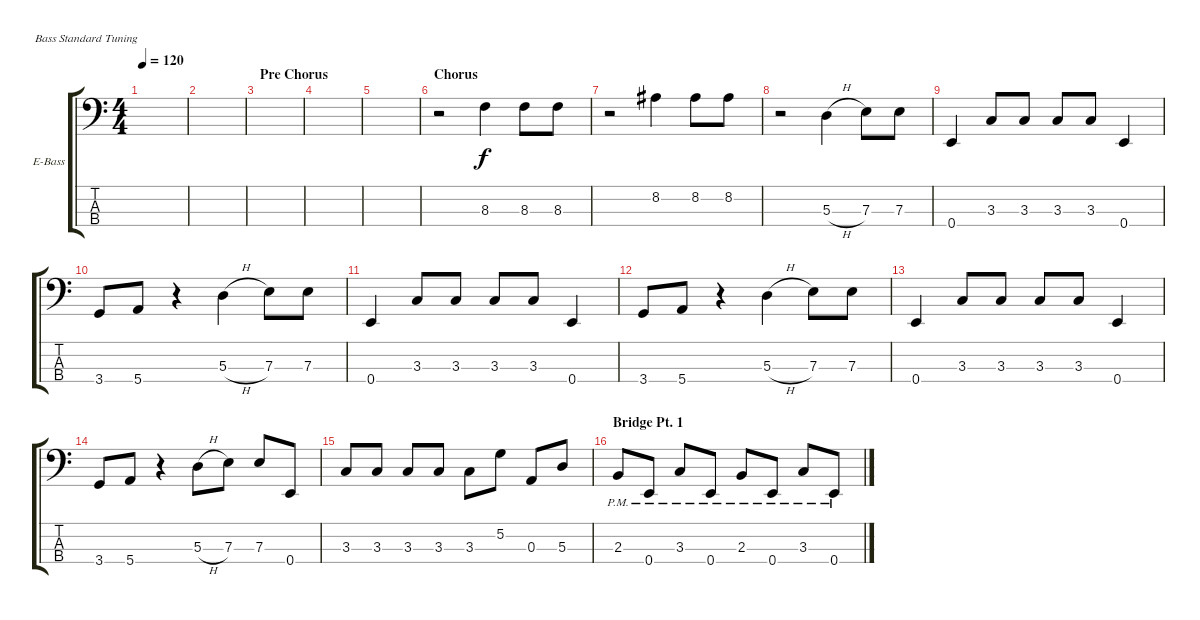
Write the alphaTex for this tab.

\defaultSystemsLayout 4
\bracketExtendMode groupsimilarinstruments
\firstSystemTrackNameOrientation horizontal
\otherSystemsTrackNameOrientation horizontal
\track ("Electric Bass" "E-Bass") {instrument electricbassfinger}
\staff {score tabs}
\tuning (G2 D2 A1 E1)
\ts (4 4)
\tempo 120
\clef f4
\scale
0.333333
\ks c
|
\scale
0.333333 |
\section ("" "Pre Chorus")
\scale
0.333333 |
\scale
0.333333 |
\scale
0.333333 |
\section ("" "Chorus")
\scale
0.333333 r.2 8.3.4 8.3.8 8.3.8 |
\scale
0.333333 r.2 8.2.4 8.2.8 8.2.8 |
\scale
0.333333 r.2 5.3{h}.4 7.3.8 7.3.8 |
\scale
0.333333 0.4.4 3.3.8 3.3.8 3.3.8 3.3.8 0.4.4 |
\scale
0.333333 3.4.8 5.4.8 r.4 5.3{h}.4 7.3.8 7.3.8 |
\scale
0.333333 0.4.4 3.3.8 3.3.8 3.3.8 3.3.8 0.4.4 |
\scale
0.333333 3.4.8 5.4.8 r.4 5.3{h}.4 7.3.8 7.3.8 |
0.4.4 3.3.8 3.3.8 3.3.8 3.3.8 0.4.4 |
3.4.8 5.4.8 r.4 5.3{h}.8 7.3.8 7.3.8 0.4.8 |
3.3.8 3.3.8 3.3.8 3.3.8 3.3.8 5.2.8 0.3.8 5.3.8 |
\section ("" "Bridge Pt. 1")
2.3{pm}.8 0.4{pm}.8 3.3{pm}.8 0.4{pm}.8 2.3{pm}.8 0.4{pm}.8 3.3{pm}.8 0.4{pm}.8
